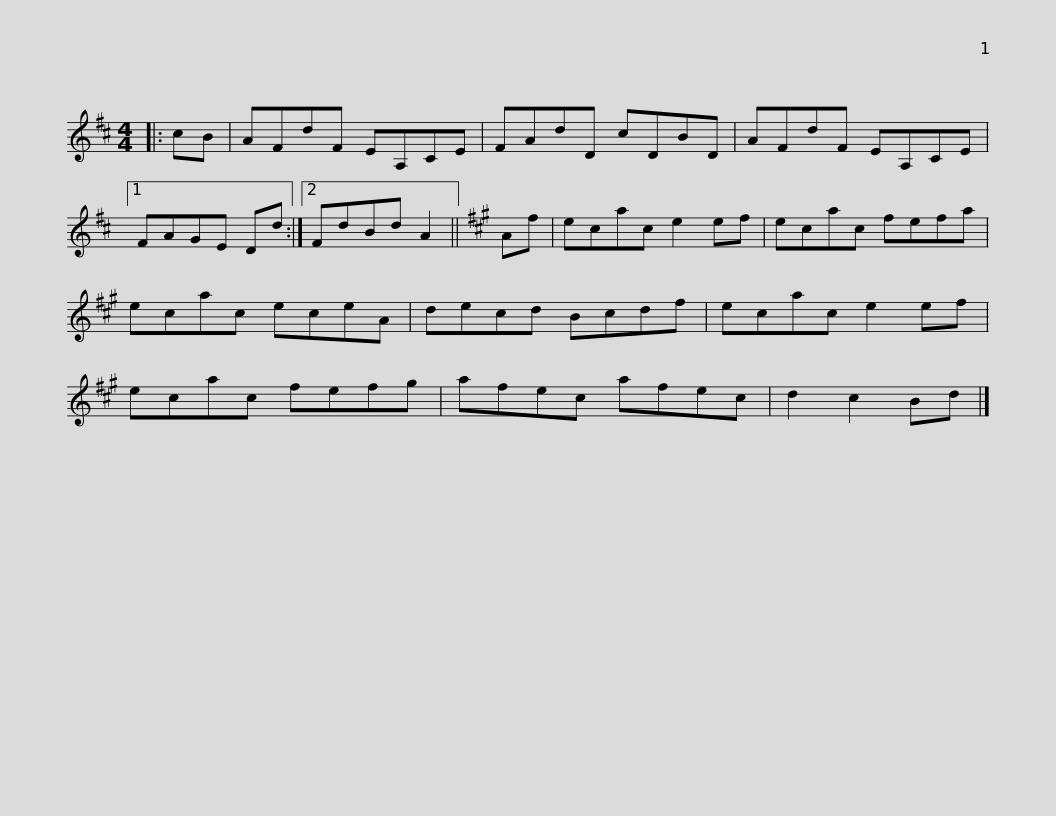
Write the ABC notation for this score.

X:1
L:1/8
M:4/4
I:linebreak $
K:D
V:1 treble
V:1
|: cB | AFdF EA,CE | FAdD cDBD | AFdF EA,CE |1 FAGE Dd :|2 %5
 FdBd A2 ||$[K:A] Af | ecac e2 ef | ecac fefa | ecac eceA | %10
 decd Bcdf | ecac e2 ef |$ ecac fefg | afec afec | d2 c2 Bd |] %15
